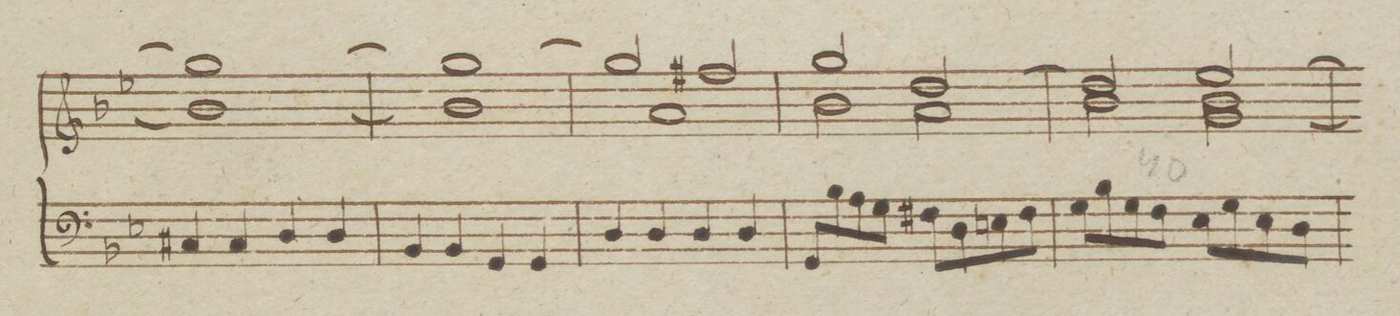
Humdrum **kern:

**kern
*I"Organo
*clefF4
*k[b-e-]
*met(c|)
*M2/2
4C#X/
4C#/
4D/
4D/
=36
4BB-/
4BB-/
4GG/
4GG/
=37
4D\
4D\
4D\
4D\
=38
8GG/L
8B-\
8A\
8G\J
8F#X\L
8D\
8En\
8F#\J
=39
8G\L
8B-\
8G\
8F\J
8E-\L
8G\
8E-\
8D\J
=40
*-
